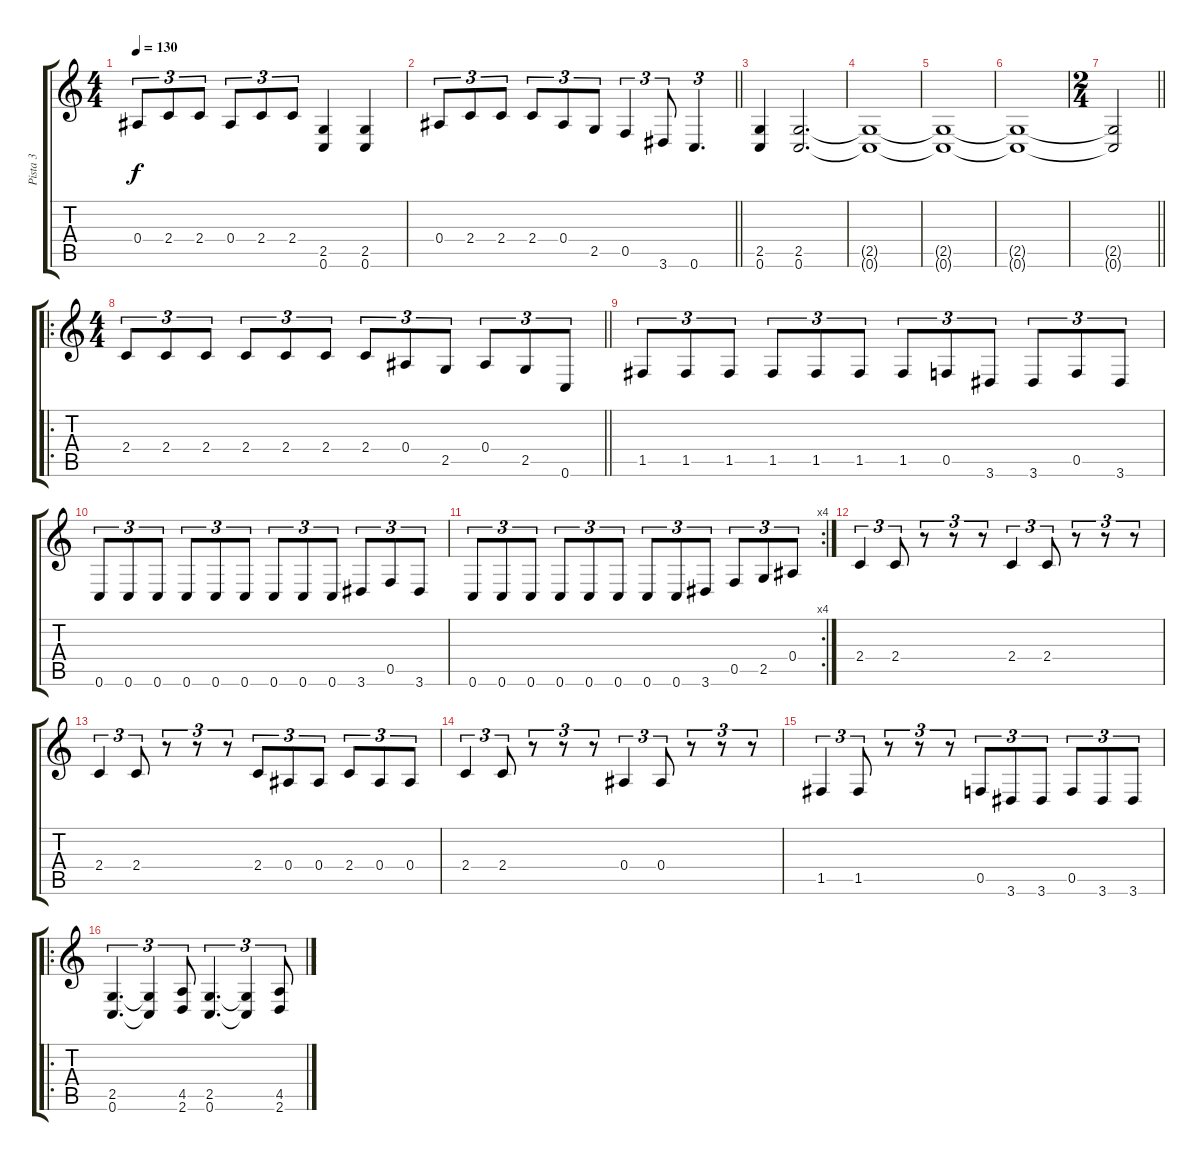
\track ("Pista 3" "Pista 3") {instrument overdrivenguitar}
\staff {score tabs}
\tuning (E4 B3 Eb3 Bb2 F2 C2) {hide}
\ts (4 4)
\tempo 130
\clef g2
\ks c
0.4.8{tu (3 2) dy f} 2.4.8{tu (3 2)} 2.4.8{tu (3 2)} 0.4.8{tu (3 2)} 2.4.8{tu (3 2)} 2.4.8{tu (3 2)} (2.5 0.6).4 (2.5 0.6).4 |
\barLineRight lightlight
0.4.8{tu (3 2)} 2.4.8{tu (3 2)} 2.4.8{tu (3 2)} 2.4.8{tu (3 2)} 0.4.8{tu (3 2)} 2.5.8{tu (3 2)} 0.5.4{tu (3 2)} 3.6.8{tu (3 2)} 0.6.4{d tu (3 2)} |
(2.5 0.6).4 (2.5 0.6).2{d} |
(2.5{t} 0.6{t}).1 |
(2.5{t} 0.6{t}).1 |
(2.5{t} 0.6{t}).1 |
\ts (2 4)
\barLineRight lightlight
(2.5{t} 0.6{t}).2 |
\ro
\ts (4 4)
\barLineRight lightlight
2.4.8{tu (3 2)} 2.4.8{tu (3 2)} 2.4.8{tu (3 2)} 2.4.8{tu (3 2)} 2.4.8{tu (3 2)} 2.4.8{tu (3 2)} 2.4.8{tu (3 2)} 0.4.8{tu (3 2)} 2.5.8{tu (3 2)} 0.4.8{tu (3 2)} 2.5.8{tu (3 2)} 0.6.8{tu (3 2)} |
1.5.8{tu (3 2)} 1.5.8{tu (3 2)} 1.5.8{tu (3 2)} 1.5.8{tu (3 2)} 1.5.8{tu (3 2)} 1.5.8{tu (3 2)} 1.5.8{tu (3 2)} 0.5.8{tu (3 2)} 3.6.8{tu (3 2)} 3.6.8{tu (3 2)} 0.5.8{tu (3 2)} 3.6.8{tu (3 2)} |
0.6.8{tu (3 2)} 0.6.8{tu (3 2)} 0.6.8{tu (3 2)} 0.6.8{tu (3 2)} 0.6.8{tu (3 2)} 0.6.8{tu (3 2)} 0.6.8{tu (3 2)} 0.6.8{tu (3 2)} 0.6.8{tu (3 2)} 3.6.8{tu (3 2)} 0.5.8{tu (3 2)} 3.6.8{tu (3 2)} |
\rc 4
0.6.8{tu (3 2)} 0.6.8{tu (3 2)} 0.6.8{tu (3 2)} 0.6.8{tu (3 2)} 0.6.8{tu (3 2)} 0.6.8{tu (3 2)} 0.6.8{tu (3 2)} 0.6.8{tu (3 2)} 3.6.8{tu (3 2)} 0.5.8{tu (3 2)} 2.5.8{tu (3 2)} 0.4.8{tu (3 2)} |
2.4.4{tu (3 2)} 2.4.8{tu (3 2)} r.8{tu (3 2)} r.8{tu (3 2)} r.8{tu (3 2)} 2.4.4{tu (3 2)} 2.4.8{tu (3 2)} r.8{tu (3 2)} r.8{tu (3 2)} r.8{tu (3 2)} |
2.4.4{tu (3 2)} 2.4.8{tu (3 2)} r.8{tu (3 2)} r.8{tu (3 2)} r.8{tu (3 2)} 2.4.8{tu (3 2)} 0.4.8{tu (3 2)} 0.4.8{tu (3 2)} 2.4.8{tu (3 2)} 0.4.8{tu (3 2)} 0.4.8{tu (3 2)} |
2.4.4{tu (3 2)} 2.4.8{tu (3 2)} r.8{tu (3 2)} r.8{tu (3 2)} r.8{tu (3 2)} 0.4.4{tu (3 2)} 0.4.8{tu (3 2)} r.8{tu (3 2)} r.8{tu (3 2)} r.8{tu (3 2)} |
1.5.4{tu (3 2)} 1.5.8{tu (3 2)} r.8{tu (3 2)} r.8{tu (3 2)} r.8{tu (3 2)} 0.5.8{tu (3 2)} 3.6.8{tu (3 2)} 3.6.8{tu (3 2)} 0.5.8{tu (3 2)} 3.6.8{tu (3 2)} 3.6.8{tu (3 2)} |
\ro
(2.5 0.6).4{d tu (3 2)} (2.5{t} 0.6{t}).4{tu (3 2)} (4.5 2.6).8{tu (3 2)} (2.5 0.6).4{d tu (3 2)} (2.5{t} 0.6{t}).4{tu (3 2)} (4.5 2.6).8{tu (3 2)}
